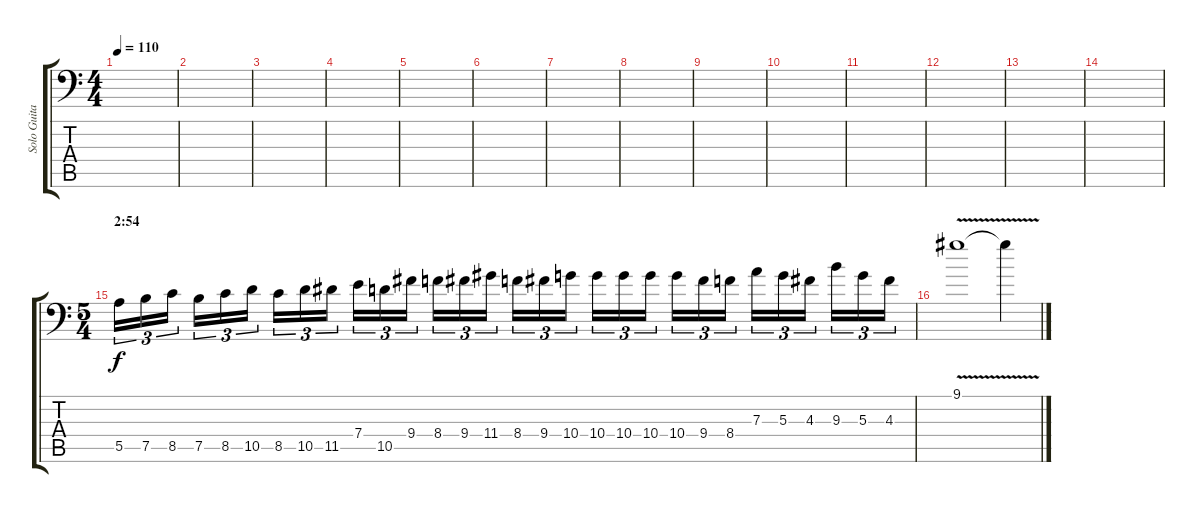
\track ("Solo Guitar" "Solo Guita") {instrument distortionguitar}
\staff {score tabs}
\tuning (B3 Gb3 D3 A2 E2 A1) {hide}
\ts (4 4)
\tempo 110
\clef f4
\ks c
|
|
|
|
|
|
|
|
|
|
|
|
|
|
\ts (5 4)
\section ("" "2:54")
5.5.16{tu (3 2) balance 5} 7.5.16{tu (3 2)} 8.5.16{tu (3 2)} 7.5.16{tu (3 2)} 8.5.16{tu (3 2)} 10.5.16{tu (3 2)} 8.5.16{tu (3 2)} 10.5.16{tu (3 2)} 11.5.16{tu (3 2)} 7.4.16{tu (3 2)} 10.5.16{tu (3 2)} 9.4.16{tu (3 2)} 8.4.16{tu (3 2)} 9.4.16{tu (3 2)} 11.4.16{tu (3 2)} 8.4.16{tu (3 2)} 9.4.16{tu (3 2)} 10.4.16{tu (3 2)} 10.4.16{tu (3 2)} 10.4.16{tu (3 2)} 10.4.16{tu (3 2)} 10.4.16{tu (3 2)} 9.4.16{tu (3 2)} 8.4.16{tu (3 2)} 7.3.16{tu (3 2)} 5.3.16{tu (3 2)} 4.3.16{tu (3 2)} 9.3.16{tu (3 2)} 5.3.16{tu (3 2)} 4.3.16{tu (3 2)} |
9.1{v}.1 9.1{t}.4
